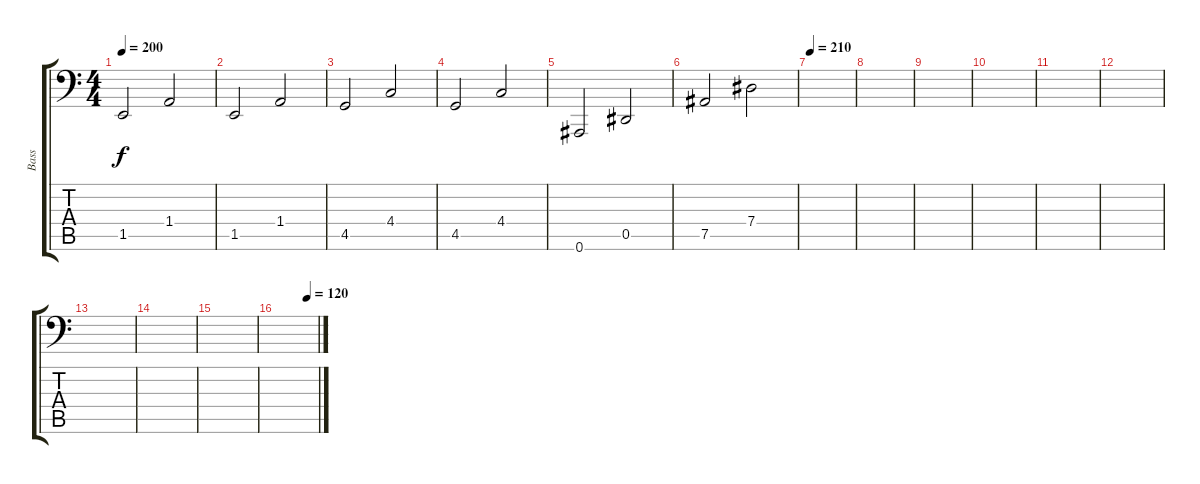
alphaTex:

\track ("Bass" "Bass") {instrument electricbassfinger}
\staff {score tabs}
\tuning (B2 Gb2 Db2 Ab1 Eb1 Bb0) {hide}
\ts (4 4)
\tempo 200
\clef f4
\ks c
1.5.2{dy f} 1.4.2 |
1.5.2 1.4.2 |
4.5.2 4.4.2 |
4.5.2 4.4.2 |
0.6.2 0.5.2 |
7.5.2 7.4.2 |
\tempo 210
|
|
|
|
|
|
|
|
|
\tempo (120 0.75)
